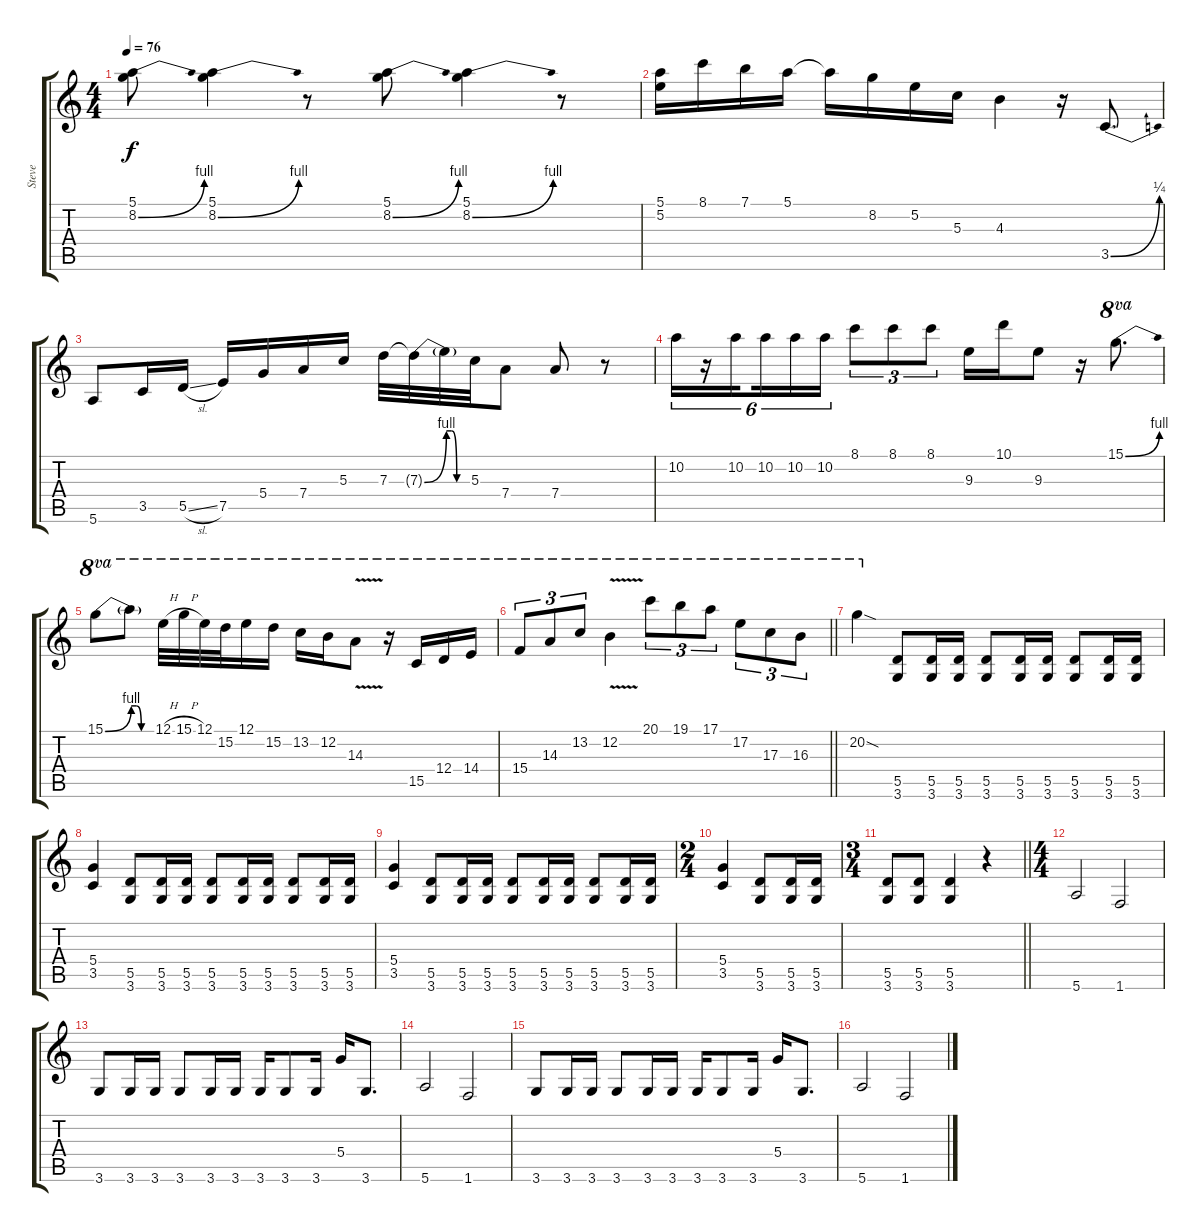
\track ("Steve" "Steve") {instrument distortionguitar}
\staff {score tabs}
\tuning (E4 B3 G3 D3 A2 E2) {hide}
\ts (4 4)
\tempo 76
\clef g2
\ks aminor
(5.1 8.2{be (bend 0 0 60 4)}).8{dy f} (5.1 8.2{be (bend 0 0 60 4)}).4 r.8 (5.1 8.2{be (bend 0 0 60 4)}).8 (5.1 8.2{be (bend 0 0 60 4)}).4 r.8 |
(5.1 5.2).16 8.1.16 7.1.16 5.1.16 5.1{t}.16 8.2.16 5.2.16 5.3.16 4.3.4 r.16 3.5{be (bend 0 0 60 1)}.8{d} |
5.6.8 3.5.16 5.5{sl}.16 7.5.16 5.4.16 7.4.16 5.3.16 7.3.32 7.3{be (bend 0 0 60 4) t}.32 7.3{be (custom 0 4 15 4 30 0 60 0) t}.32 5.3.32 7.4.8 7.4.8 r.8 |
10.2.16{tu (6 4)} r.16{tu (6 4)} 10.2.16{tu (6 4) beam splitsecondary} 10.2.16{tu (6 4)} 10.2.16{tu (6 4)} 10.2.16{tu (6 4)} 8.1.8{tu (3 2)} 8.1.8{tu (3 2)} 8.1.8{tu (3 2)} 9.3.16 10.1.16 9.3.8 r.16 15.1{be (bend 0 0 60 4)}.8{d ot 8va} |
15.1{be (bend 0 0 60 4)}.8{ot 8va} 15.1{be (custom 0 4 15 4 30 0 60 0) t}.8{ot 8va} 12.1{h}.32{ot 8va} 15.1{h}.32{ot 8va} 12.1.32{ot 8va} 15.2.32{ot 8va} 12.1.16{ot 8va} 15.2.16{ot 8va} 13.2.16{ot 8va} 12.2.16{ot 8va} 14.3{v}.8{ot 8va} r.16{ot 8va} 15.5.16{ot 8va} 12.4.16{ot 8va} 14.4.16{ot 8va} |
\barLineRight lightlight
15.4.8{tu (3 2) ot 8va} 14.3.8{tu (3 2) ot 8va} 13.2.8{tu (3 2) ot 8va} 12.2{v}.4{ot 8va} 20.1.8{tu (3 2) ot 8va} 19.1.8{tu (3 2) ot 8va} 17.1.8{tu (3 2) ot 8va} 17.2.8{tu (3 2) ot 8va} 17.3.8{tu (3 2) ot 8va} 16.3.8{tu (3 2) ot 8va} |
20.2{sod}.4{ot 8va} (5.5 3.6).8 (5.5 3.6).16 (5.5 3.6).16 (5.5 3.6).8 (5.5 3.6).16 (5.5 3.6).16 (5.5 3.6).8 (5.5 3.6).16 (5.5 3.6).16 |
(5.4 3.5).4 (5.5 3.6).8 (5.5 3.6).16 (5.5 3.6).16 (5.5 3.6).8 (5.5 3.6).16 (5.5 3.6).16 (5.5 3.6).8 (5.5 3.6).16 (5.5 3.6).16 |
(5.4 3.5).4 (5.5 3.6).8 (5.5 3.6).16 (5.5 3.6).16 (5.5 3.6).8 (5.5 3.6).16 (5.5 3.6).16 (5.5 3.6).8 (5.5 3.6).16 (5.5 3.6).16 |
\ts (2 4)
(5.4 3.5).4 (5.5 3.6).8 (5.5 3.6).16 (5.5 3.6).16 |
\ts (3 4)
\barLineRight lightlight
(5.5 3.6).8 (5.5 3.6).8 (5.5 3.6).4 r.4 |
\ts (4 4)
5.6.2 1.6.2 |
3.6.8 3.6.16 3.6.16 3.6.8 3.6.16 3.6.16 3.6.16 3.6.8 3.6.16 5.4.16 3.6.8{d} |
5.6.2 1.6.2 |
3.6.8 3.6.16 3.6.16 3.6.8 3.6.16 3.6.16 3.6.16 3.6.8 3.6.16 5.4.16 3.6.8{d} |
5.6.2 1.6.2
